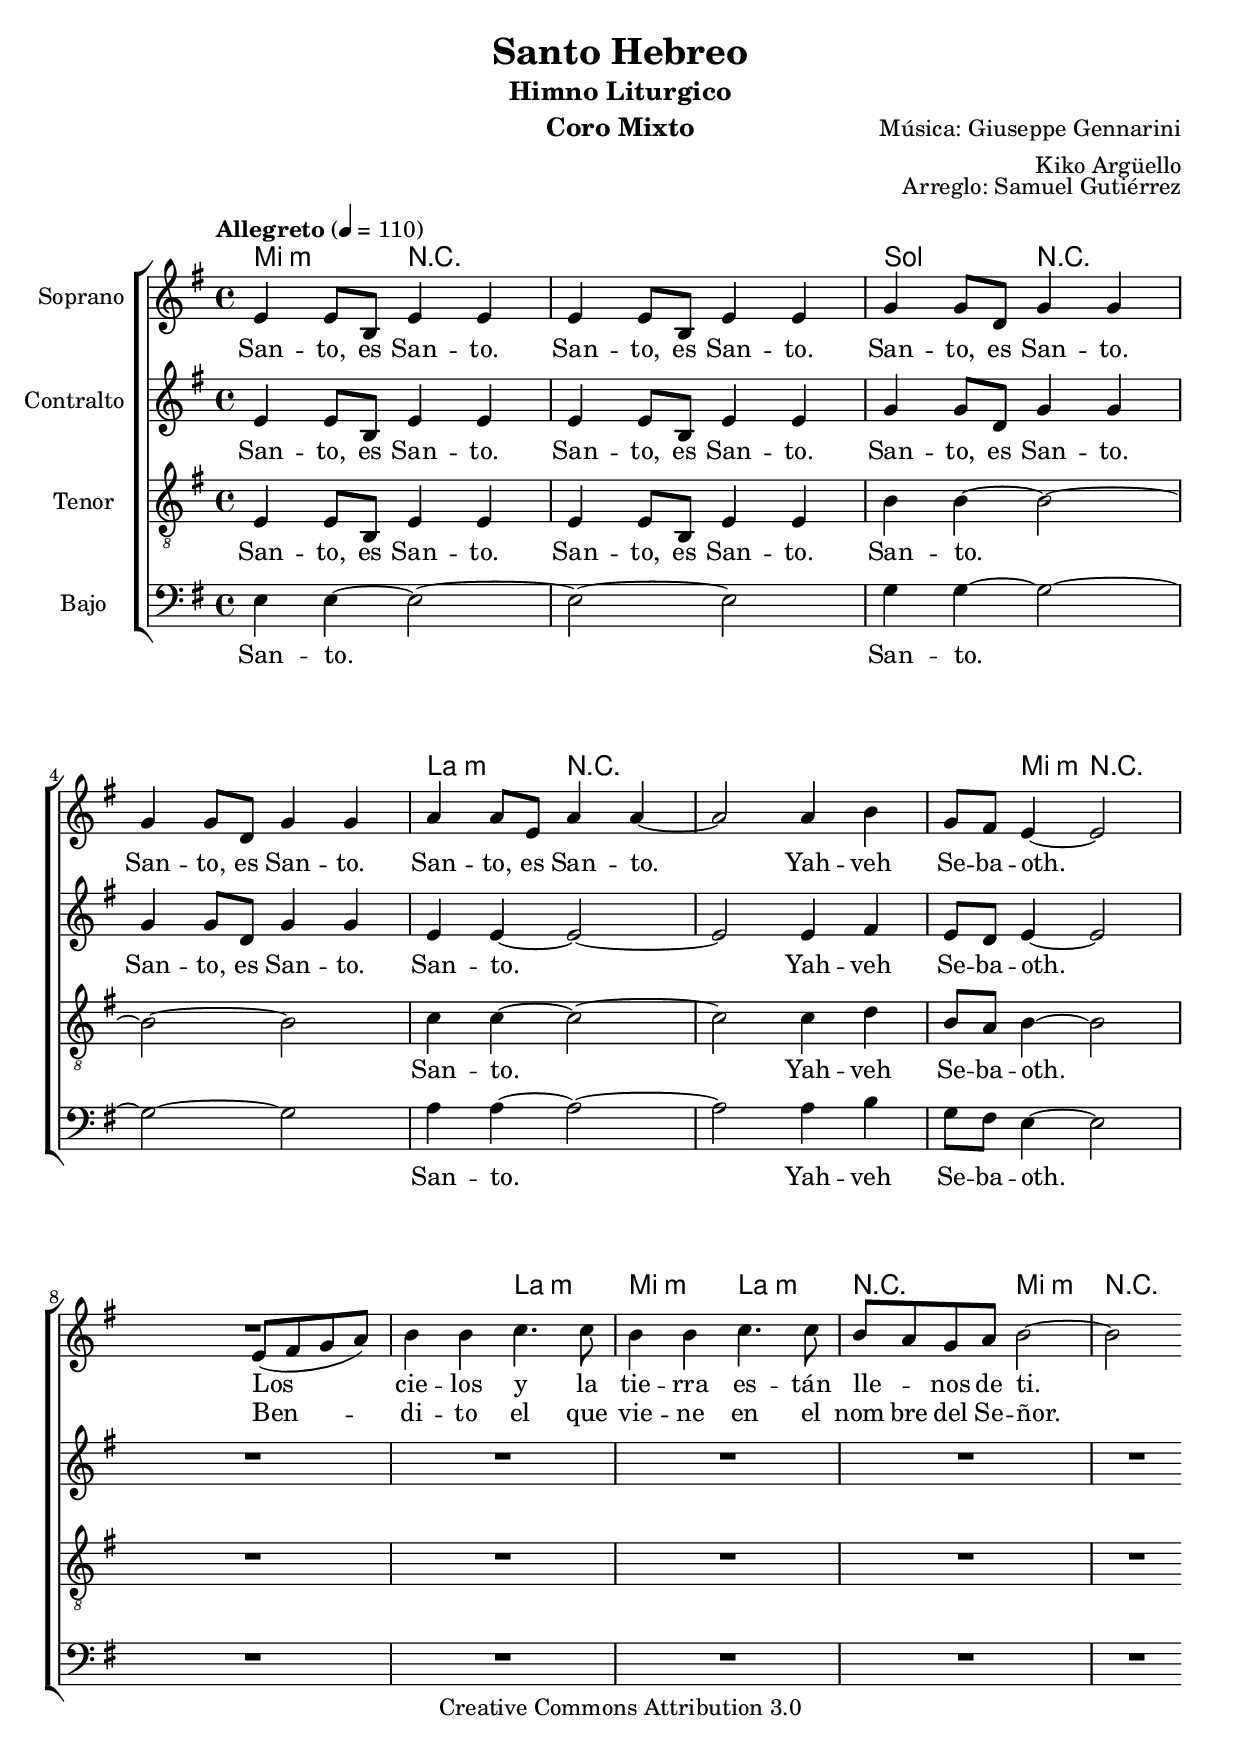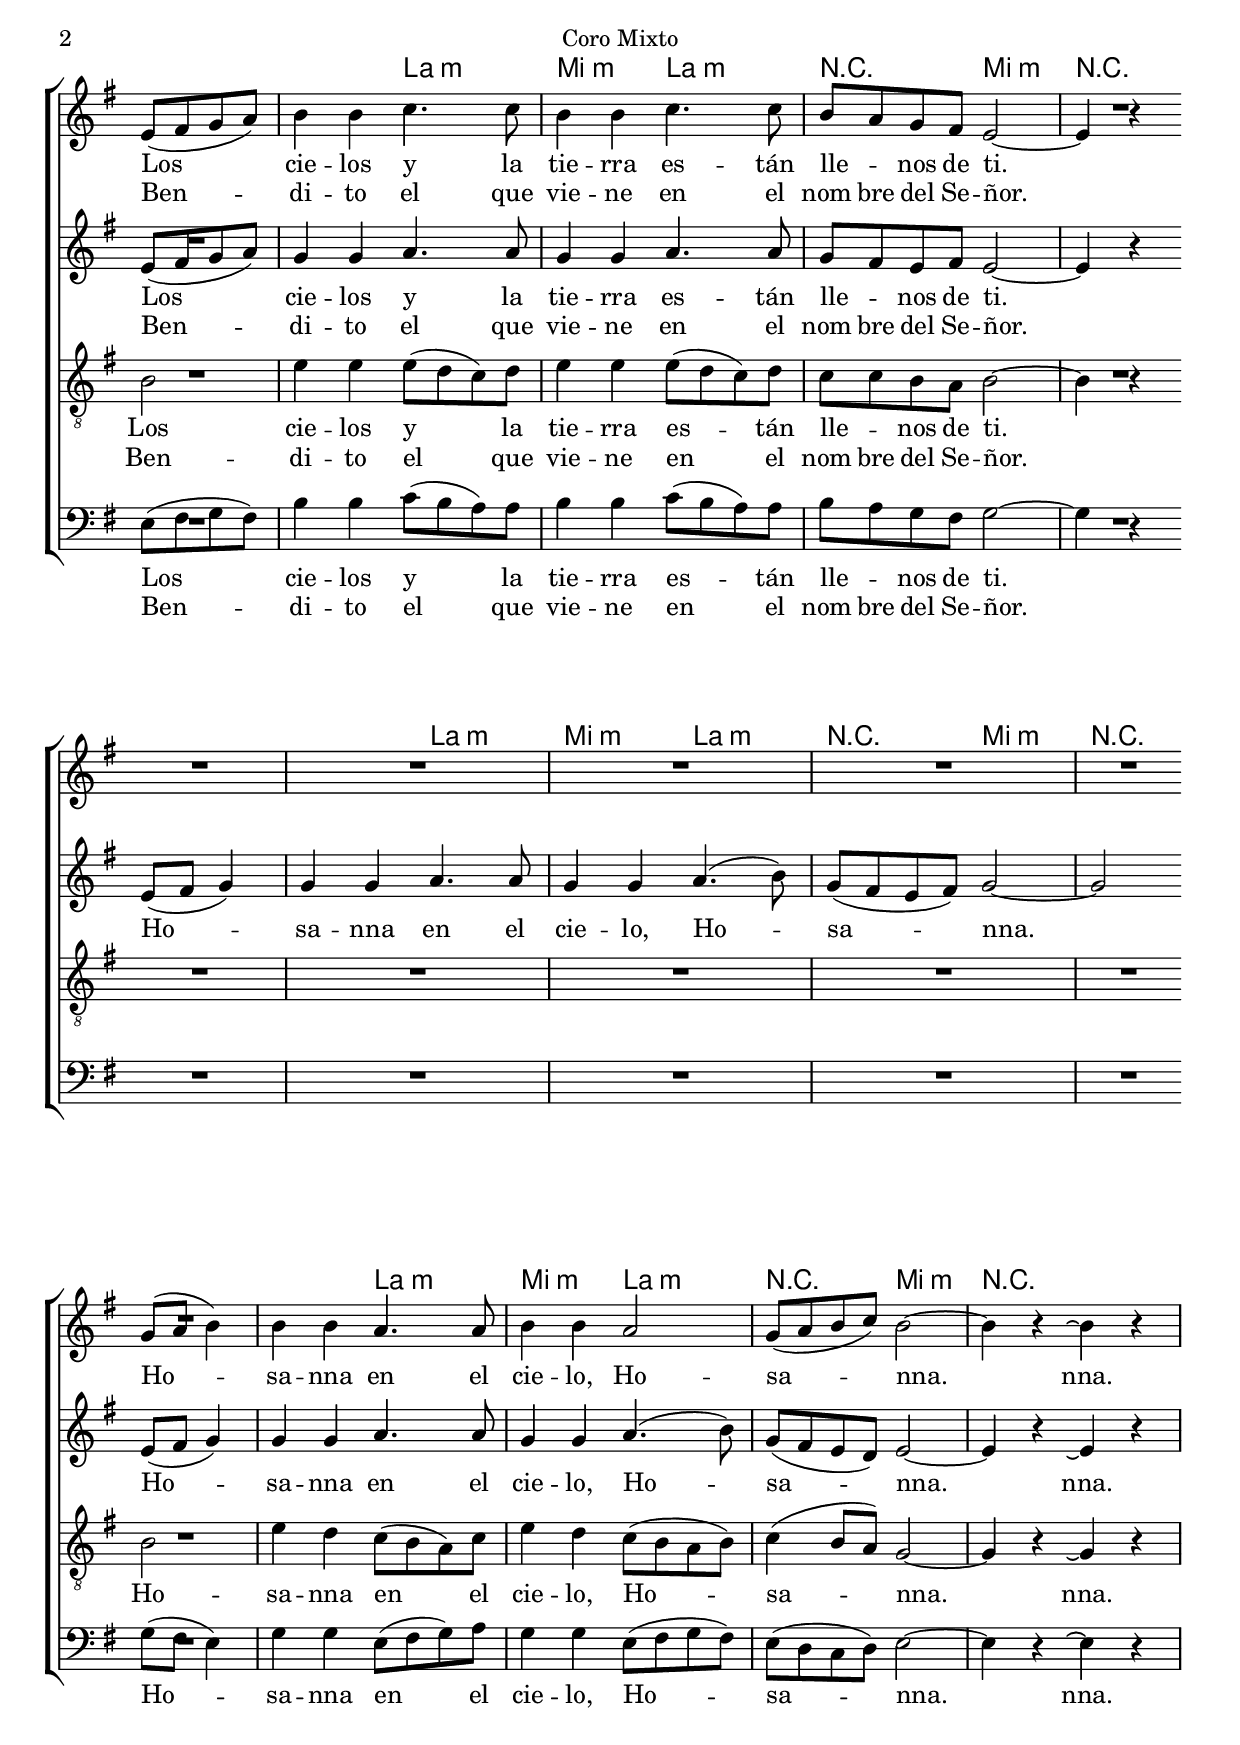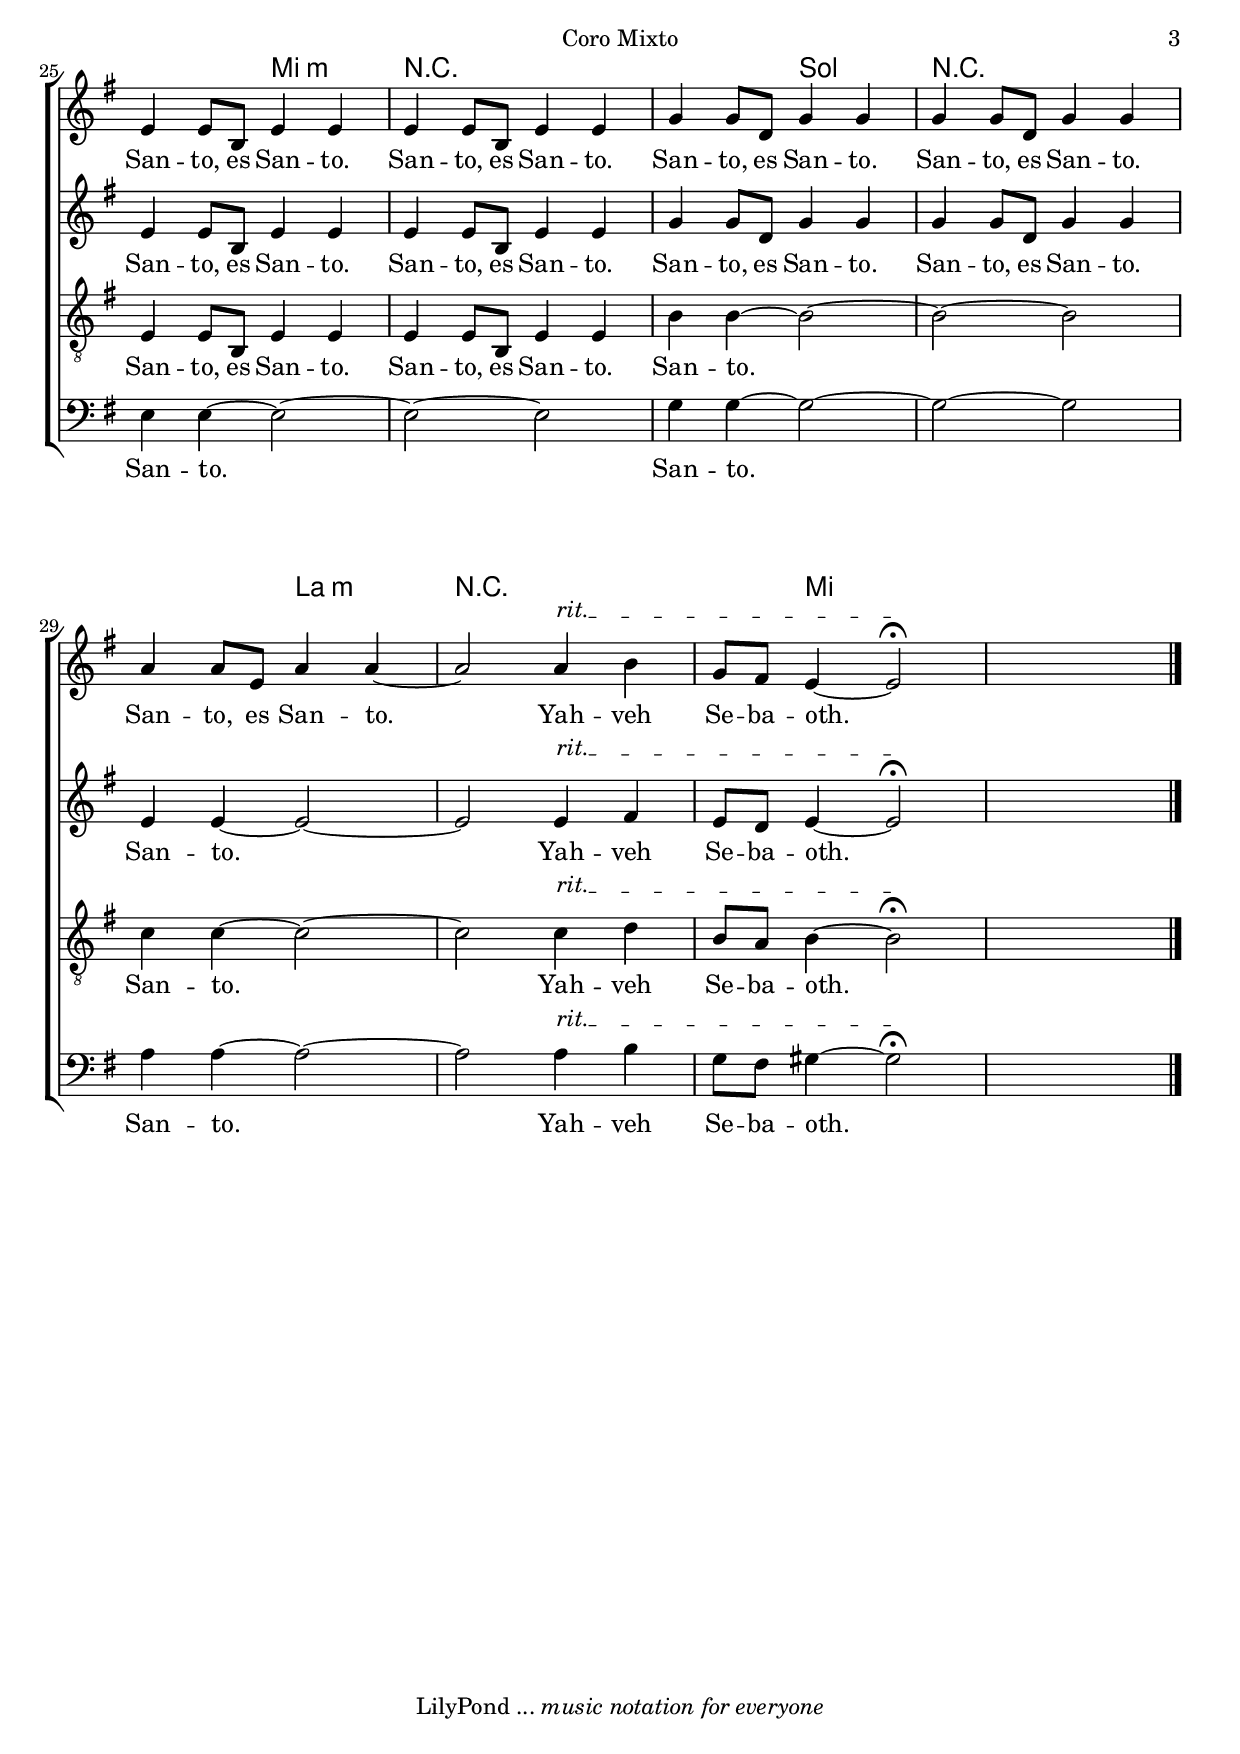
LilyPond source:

\language "espanol"
\version "2.19.80"

% --- Includes
\include "global.ily"
\include "armonia.ily"
letraSoprano = \lyricmode {
  % la letra va aqui.
  San -- to, es San -- to. San -- to, es San -- to.
  San -- to, es San -- to. San -- to, es San -- to.
  San -- to, es San -- to. Yah -- veh Se -- ba -- oth.
  
  Los cie -- los y la tie -- rra es -- tán lle -- _ nos de ti.
  Los cie -- los y la tie -- rra es -- tán lle -- _ nos de ti.
  Ho -- sa -- nna en el cie -- lo, Ho -- sa -- nna. nna.
  
  San -- to, es San -- to. San -- to, es San -- to.
  San -- to, es San -- to. San -- to, es San -- to.
  San -- to, es San -- to. Yah -- veh Se -- ba -- oth.
}

segundaLetraSoprano = \lyricmode {
  _ _ _ _ _ _ _ _ _ _ _ _ _ _ _ _ _ _ _ _ _ _ _ _ _ _ _ _ _ _ 
  Ben -- di -- to el que vie -- ne en el nom bre del Se -- ñor.
  Ben -- di -- to el que vie -- ne en el nom bre del Se -- ñor.
}

letraContralto = \lyricmode {
  % la letra va aqui.
  San -- to, es San -- to. San -- to, es San -- to.
  San -- to, es San -- to. San -- to, es San -- to.
  San -- to. Yah -- veh Se -- ba -- oth.
  
  Los cie -- los y la tie -- rra es -- tán lle -- _ nos de ti.
  Ho -- sa -- nna en el cie -- lo, Ho -- sa -- nna.
  Ho -- sa -- nna en el cie -- lo, Ho -- sa -- nna. nna.
  
  San -- to, es San -- to. San -- to, es San -- to.
  San -- to, es San -- to. San -- to, es San -- to.
  San -- to. Yah -- veh Se -- ba -- oth.
}

segundaLetraAlto = \lyricmode {
  _ _ _ _ _ _ _ _ _ _ _ _ _ _ _ _ _ _ _ _ _ _ _ _ _ _ _
  Ben -- di -- to el que vie -- ne en el nom bre del Se -- ñor.
}

letraTenor = \lyricmode {
  % la letra va aqui.
  San -- to, es San -- to. San -- to, es San -- to.
  San -- to.
  San -- to. Yah -- veh Se -- ba -- oth.
  
  Los cie -- los y la tie -- rra es -- tán lle -- _ nos de ti.
  Ho -- sa -- nna en el cie -- lo, Ho -- sa -- nna. nna.
  
  San -- to, es San -- to. San -- to, es San -- to.
  San -- to.
  San -- to. Yah -- veh Se -- ba -- oth.
}

segundaLetraTenor = \lyricmode {
  _ _ _ _ _ _ _ _ _ _ _ _ _ _ _ _ _ _ _
  Ben -- di -- to el que vie -- ne en el nom bre del Se -- ñor.
}

letraBajo = \lyricmode {
  % la letra va aqui.
  San -- to.
  San -- to.
  San -- to. Yah -- veh Se -- ba -- oth.
  
  Los cie -- los y la tie -- rra es -- tán lle -- _ nos de ti.
  Ho -- sa -- nna en el cie -- lo, Ho -- sa -- nna. nna.
  
  San -- to.
  San -- to.
  San -- to. Yah -- veh Se -- ba -- oth.
}

segundaLetraBajo = \lyricmode {
  _ _ _ _ _ _ _ _ _ _ _
  Ben -- di -- to el que vie -- ne en el nom bre del Se -- ñor.
}

\include "soprano.ily"
% --- Musica
alto = \relative do' {
  \compressFullBarRests
  \dynamicUp
  %Escribir la musica aqui...
  mi4 mi8 si		| %01
  mi4 mi			| %02
  mi4 mi8 si		| %03
  mi4 mi			| %04
  sol4 sol8 re		| %05
  sol4 sol		| %06
  sol4 sol8 re		| %07
  sol4 sol		| %08
  mi4 mi~		| %09
  mi2~			| %10
  mi2			| %11
  mi4 fas		| %12
  mi8 re mi4~ 		| %13
  mi2			| \break %14
  R2*9			| \break %23
  mi8( fas sol la)	| %24
  sol4 sol		| %25
  la4. la8		| %26
  sol4 sol		| %27
  la4. la8		| %28
  sol8 fas mi fas	| %29
  mi2~			| %30
  mi4 r			| \break %31
  mi8( fas sol4)		| %32
  sol4 sol		| %33
  la4. la8		| %34
  sol4 sol		| %35
  la4.( si8)		| %36
  sol8( fas mi fas)	| %37
  sol2~			| %38
  sol2			| \break %39
  mi8( fas sol4)		| %40
  sol4 sol		| %41
  la4. la8		| %42
  sol4 sol		| %43
  la4.( si8)		| %44
  sol8( fas mi re)	| %45
  mi2~			| %46
  mi4 r			| %47
  mi4\repeatTie r	| \break %48
  mi4 mi8 si		| %01
  mi4 mi			| %02
  mi4 mi8 si		| %03
  mi4 mi			| %04
  sol4 sol8 re		| %05
  sol4 sol		| %06
  sol4 sol8 re		| %07
  sol4 sol		| %08
  mi4 mi~		| %09
  mi2~			| %10
  mi2			| %11
  \override TextSpanner.bound-details.left.text = "rit."
  mi4\startTextSpan fas	| %12
  mi8 re mi4~ 		| %13
  mi2\stopTextSpan \fermata | %14
}

% --- Musica
tenor = \relative do' {
  \clef "G_8"
  \compressFullBarRests
  \dynamicUp
  %Escribir la musica aqui...
  mi,4 mi8 si		| %01
  mi4 mi			| %02
  mi4 mi8 si		| %03
  mi4 mi			| %04
  si'4 si~		| %05
  si2~			| %06
  si2~			| %07
  si2			| %08
  do4 do~		| %09
  do2~			| %10
  do2			| %11
  do4 re			| %12
  si8 la si4~ 		| %13
  si2			| \break %14
  R2*9			| \break %23
  si2			| %24
  mi4 mi			| %25
  mi8( re do) re		| %26
  mi4 mi			| %27
  mi8( re do) re		| %28
  do8 do si la		| %29
  si2~			| %30
  si4 r			| \break %31
  R2*8			| \break %36
  si2			| %37
  mi4 re			| %38
  do8( si la) do		| %39
  mi4 re			| %40
  do8( si la si)		| %41
  do4( si8 la)		| %42
  sol2~			| %43
  sol4 r			| %44
  sol4\repeatTie r	| \break %45
  mi4 mi8 si		| %01
  mi4 mi			| %02
  mi4 mi8 si		| %03
  mi4 mi			| %04
  si'4 si~		| %05
  si2~			| %06
  si2~			| %07
  si2			| %08
  do4 do~		| %09
  do2~			| %10
  do2			| %11
  \override TextSpanner.bound-details.left.text = "rit."
  do4\startTextSpan re	| %12
  si8 la si4~ 		| %13
  si2\stopTextSpan \fermata | %14
}

% --- Musica
bajo = \relative do {
  \clef bass
  \compressFullBarRests
  \dynamicUp
  %Escribir la musica aqui...
  mi4 mi~		| %01
  mi2~			| %02
  mi2~			| %03
  mi2			| %04
  sol4 sol~		| %05
  sol2~			| %06
  sol2~			| %07
  sol2			| %08
  la4 la~		| %09
  la2~			| %10
  la2			| %11
  la4 si			| %12
  sol8 fas mi4~ 		| %13
  mi2			| \break %14
  R2*9			| \break %23
  mi8( fas sol fas)	| %24
  si4 si			| %25
  do8( si la) la		| %26
  si4 si			| %27
  do8( si la) la		| %28
  si8 la sol fas	| %29
  sol2~			| %30
  sol4 r			| \break %31
  R2*8			| \break %36
  sol8( fas mi4)		| %37
  sol4 sol		| %38
  mi8( fas sol) la	| %39
  sol4 sol		| %40
  mi8( fas sol fas)	| %41
  mi8( re do re)		| %42
  mi2~			| %43
  mi4 r			| %44
  mi4\repeatTie r	| \break %45
  mi4 mi~		| %01
  mi2~			| %02
  mi2~			| %03
  mi2			| %04
  sol4 sol~		| %05
  sol2~			| %06
  sol2~			| %07
  sol2			| %08
  la4 la~		| %09
  la2~			| %10
  la2			| %11
  \override TextSpanner.bound-details.left.text = "rit."
  la4\startTextSpan si	| %12
  sol8 fas sols4~	| %13
  sols2\stopTextSpan \fermata | %14
}


% --- Tamaño del pentagrama
%#(set-global-staff-size 17)

\header {
  title = "Santo Hebreo"
  subtitle = "Himno Liturgico"
  subsubtitle = ""
  instrument = "Coro Mixto"
  poet = ""
  composer = \markup { \right-column { "Música: Giuseppe Gennarini" "Kiko Argüello"} }
  arranger = "Arreglo: Samuel Gutiérrez"
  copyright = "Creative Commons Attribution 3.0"
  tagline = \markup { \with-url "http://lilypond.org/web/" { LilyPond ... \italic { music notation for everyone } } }
  breakbefore = ##t
}

\score {
  \new ChoirStaff <<
    \acordes
    \new Staff <<
      \set Staff.instrumentName = #"Soprano "
      \set Staff.midiInstrument = #"oboe"
      \new Voice = "soprano" << \global \soprano >>
      \new Lyrics \lyricsto "soprano" \letraSoprano
      \new Lyrics \lyricsto "soprano" \segundaLetraSoprano
    >>
    \new Staff <<
      \set Staff.instrumentName = #"Contralto "
      \set Staff.midiInstrument = #"clarinet"
      \new Voice = "alto" << \global \alto >>
      \new Lyrics \lyricsto "alto" \letraContralto
      \new Lyrics \lyricsto "alto" \segundaLetraAlto
    >>
    \new Staff <<
      \set Staff.instrumentName = #"Tenor "
      \set Staff.midiInstrument = #"english horn"
      \new Voice = "tenor" << \global \tenor >>
      \new Lyrics \lyricsto "tenor" \letraTenor
      \new Lyrics \lyricsto "tenor" \segundaLetraTenor
    >>
    \new Staff <<
      \set Staff.instrumentName = #"Bajo "
      \set Staff.midiInstrument = #"bassoon"
      \new Voice = "bass" << \global \bajo >>
      \new Lyrics \lyricsto "bass" \letraBajo
      \new Lyrics \lyricsto "bass" \segundaLetraBajo
    >>
  >>
  \layout {}
  \midi {}
}

% --- Pagina
\paper {
  #( set-default-paper-size "letter" )
  #(include-special-characters)
}